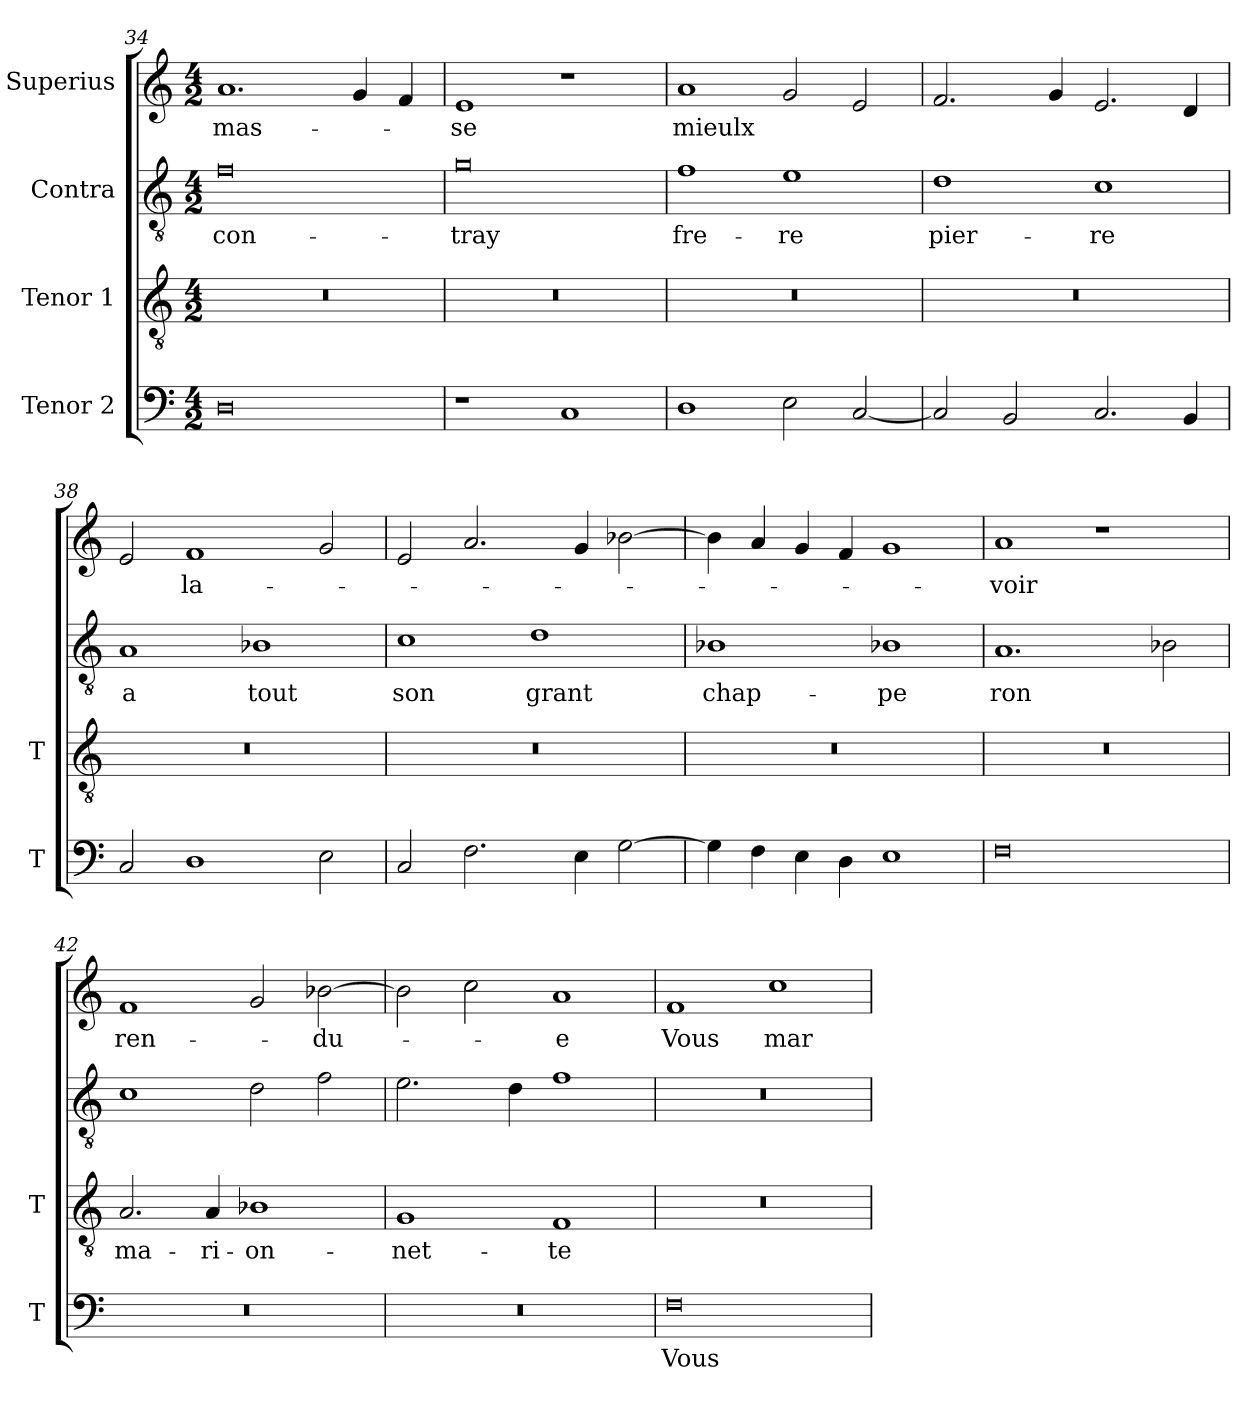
**kern	**text	**kern	**text	**kern	**text	**kern	**text
*part4	*part4	*part3	*part3	*part2	*part2	*part1	*part1
*staff4	*staff4	*staff3	*staff3	*staff2	*staff2	*staff1	*staff1
*I"Tenor 2	*	*I"Tenor 1	*	*I"Contra	*	*I"Superius	*
*I'T	*	*I'T	*	*	*	*	*
*clefF4	*	*clefGv2	*	*clefGv2	*	*clefG2	*
*M4/2	*	*M4/2	*	*M4/2	*	*M4/2	*
=34	=34	=34	=34	=34	=34	=34	=34
0D	.	0r	.	0f	-con-	1.a	-mas-
.	.	.	.	.	.	4g	.
.	.	.	.	.	.	4f	.
=35	=35	=35	=35	=35	=35	=35	=35
1r	.	0r	.	0g	-tray	1e	-se
1C	.	.	.	.	.	1r	.
=36	=36	=36	=36	=36	=36	=36	=36
1D	.	0r	.	1f	fre-	1a	-mieulx
2E	.	.	.	1e	-re	2g	.
[2C	.	.	.	.	.	2e	.
=37	=37	=37	=37	=37	=37	=37	=37
2C]	.	0r	.	1d	pier-	2.f	.
2BB	.	.	.	.	.	.	.
.	.	.	.	.	.	4g	.
2.C	.	.	.	1c	-re	2.e	.
4BB	.	.	.	.	.	4d	.
=38	=38	=38	=38	=38	=38	=38	=38
2C	.	0r	.	1A	-a	2e	.
1D	.	.	.	.	.	1f	la-
.	.	.	.	1B-X	-tout	.	.
2E	.	.	.	.	.	2g	.
=39	=39	=39	=39	=39	=39	=39	=39
2C	.	0r	.	1c	-son	2e	.
2.F	.	.	.	.	.	2.a	.
.	.	.	.	1d	-grant	.	.
4E	.	.	.	.	.	4g	.
[2G	.	.	.	.	.	[2b-X	.
=40	=40	=40	=40	=40	=40	=40	=40
4G]	.	0r	.	1B-X	chap-	4b-]	.
4F	.	.	.	.	.	4a	.
4E	.	.	.	.	.	4g	.
4D	.	.	.	.	.	4f	.
1E	.	.	.	1B-X	-pe	1g	.
=41	=41	=41	=41	=41	=41	=41	=41
0F	.	0r	.	1.A	-ron	1a	-voir
.	.	.	.	.	.	1r	.
.	.	.	.	2B-X	.	.	.
=42	=42	=42	=42	=42	=42	=42	=42
0r	.	2.A	ma-	1c	.	1f	ren-
.	.	4A	-ri-	.	.	.	.
.	.	1B-X	-on-	2d	.	2g	.
.	.	.	.	2f	.	[2b-X	-du-
=43	=43	=43	=43	=43	=43	=43	=43
0r	.	1G	-net-	2.e	.	2b-]	.
.	.	.	.	.	.	2cc	.
.	.	.	.	4d	.	.	.
.	.	1F	-te	1f	.	1a	-e
=44	=44	=44	=44	=44	=44	=44	=44
0F	-Vous	0r	.	0r	.	1f	-Vous
.	.	.	.	.	.	1cc	mar-
=	=	=	=	=	=	=	=
*-	*-	*-	*-	*-	*-	*-	*-
